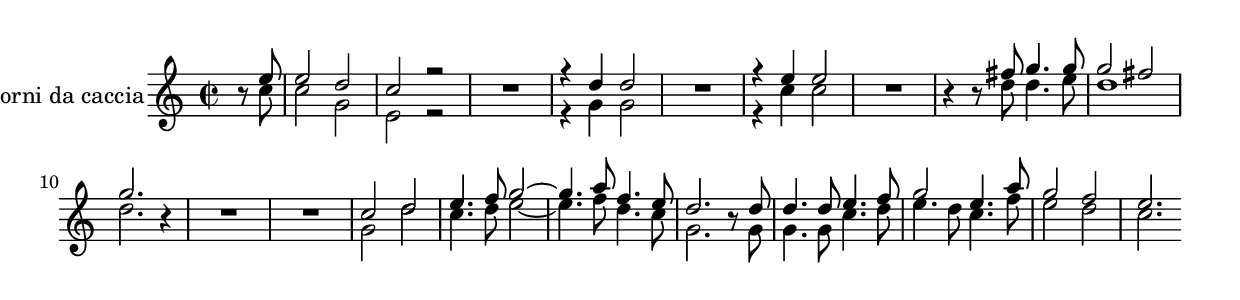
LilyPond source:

\new Staff  {
	\time 2/2
	\override Score.MetronomeMark #'stencil = ##f
	\tempo 4 = 120 
	\set Staff.instrumentName="Corni da caccia"
	\set Staff.midiInstrument="french horn"
	\transposition d
	\key c \major
	\clef treble
	\relative c'' {
		\partial 4 r8 <<{e}\\{c}>> |
		<<{e2 d}\\{c g}>> |
		<<{c r}\\{e, r}>> |
		R1 |
		<<{r4 d' d2}\\{r4 g, g2}>> |
		R1 |
		<<{r4 e' e2}\\{r4 c c2}>> |
		R1 |
		r4 r8 <<{fis g4. g8}\\{d d4. e8}>> |
		<<{g2 fis}\\{d1}>> |
		<<{g2.}\\{d}>> 
		r4 |
		R1*2 |
		<<{c2 d}\\{g, d'}>> |
		<<{e4. f8 g2~}\\{c,4. d8 e2~}>> |
		<<{g4. a8 f4. e8}\\{e4. f8 d4. c8}>> |
		<<{d2.}\\{g,2.}>> r8 <<{d'}\\{g,}>> |
		<<{d'4. d8 e4. f8}\\{g,4. g8 c4. d8}>> |
		<<{g2 e4. a8}\\{e4. d8 c4. f8}>> |
		<<{g2 f}\\{e d}>> |
		<<{e2.}\\{c}>> 
	\bar ":|"
	}

}
